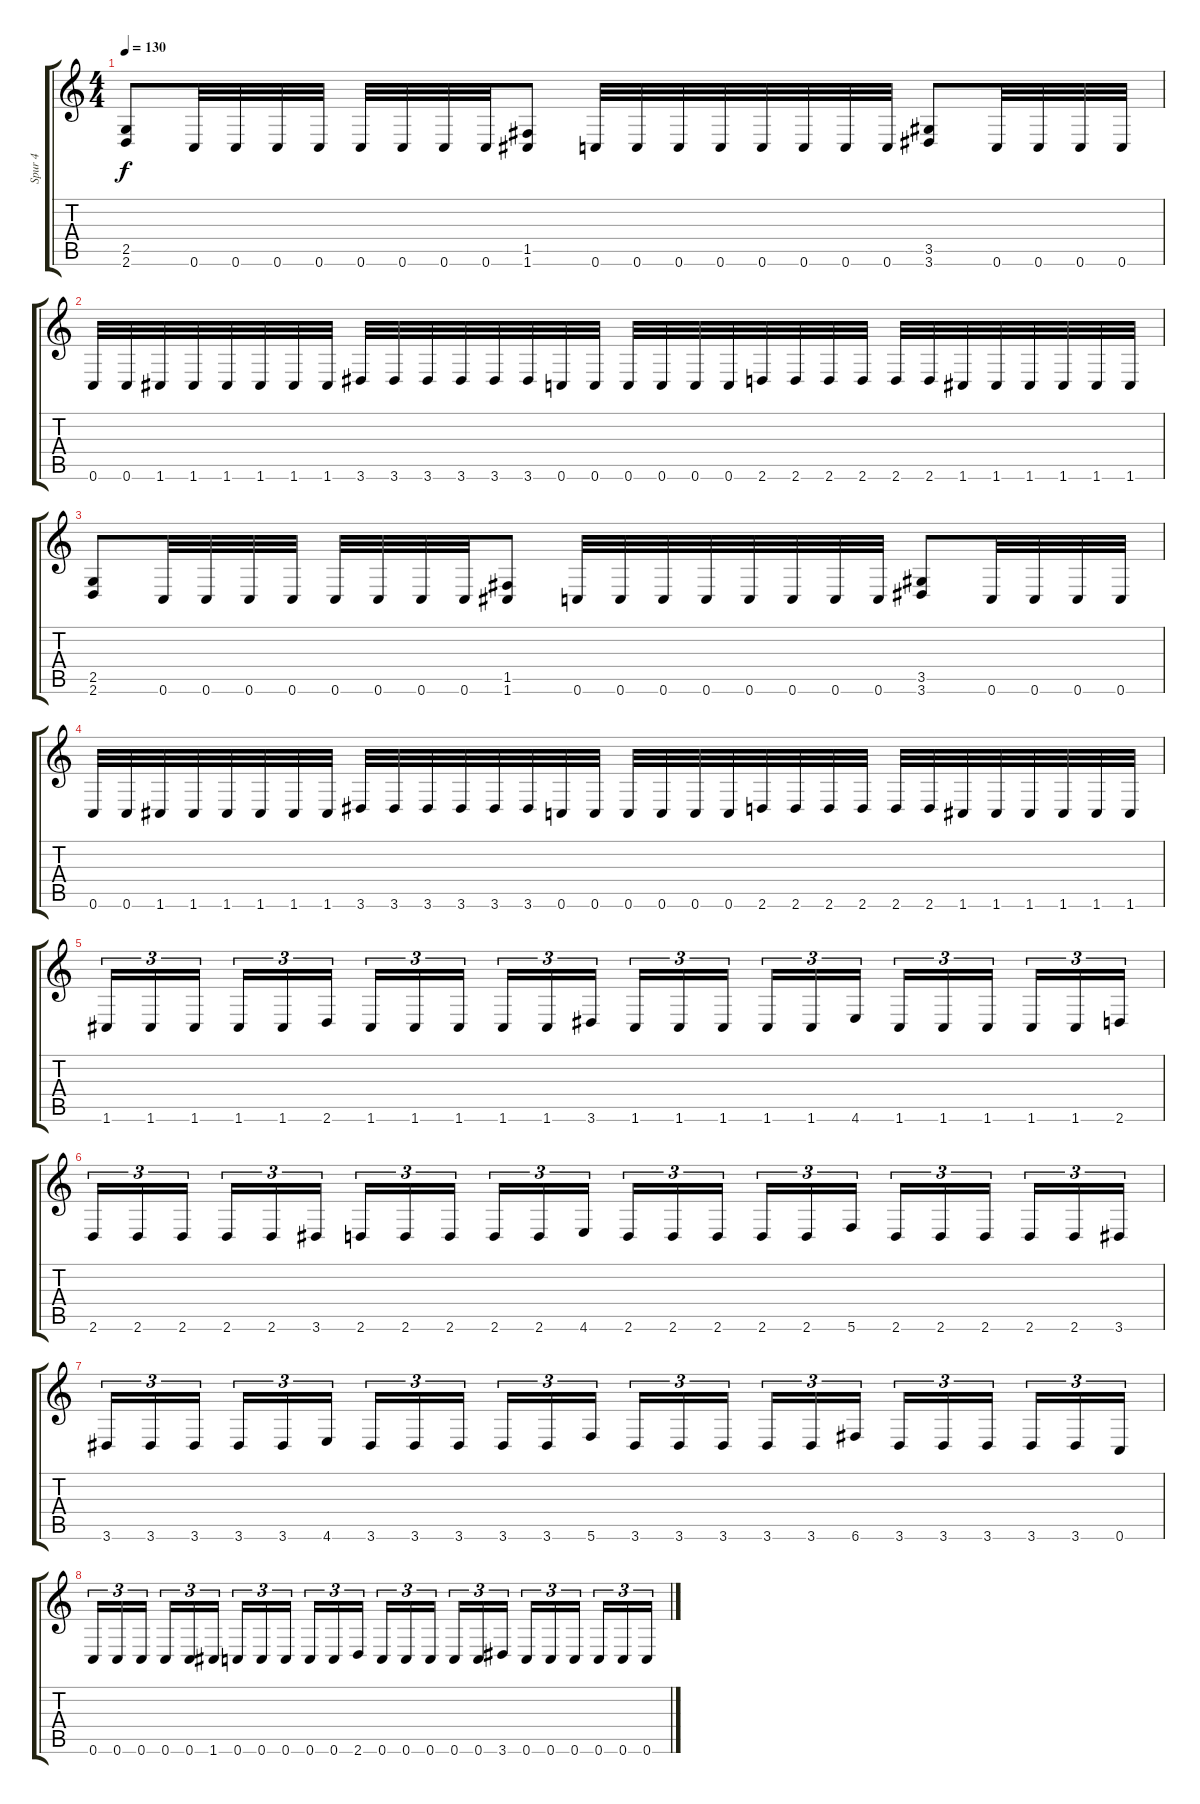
\track ("Spur 4" "Spur 4") {instrument distortionguitar}
\staff {score tabs}
\tuning (C4 G3 Eb3 Bb2 F2 C2) {hide}
\ts (4 4)
\tempo 130
\clef g2
\ks c
(2.5 2.6).8{dy f instrument distortionguitar} 0.6.32 0.6.32 0.6.32 0.6.32 0.6.32 0.6.32 0.6.32 0.6.32 (1.5 1.6).8 0.6.32 0.6.32 0.6.32 0.6.32 0.6.32 0.6.32 0.6.32 0.6.32 (3.5 3.6).8 0.6.32 0.6.32 0.6.32 0.6.32 |
0.6.32 0.6.32 1.6.32 1.6.32 1.6.32 1.6.32 1.6.32 1.6.32 3.6.32 3.6.32 3.6.32 3.6.32 3.6.32 3.6.32 0.6.32 0.6.32 0.6.32 0.6.32 0.6.32 0.6.32 2.6.32 2.6.32 2.6.32 2.6.32 2.6.32 2.6.32 1.6.32 1.6.32 1.6.32 1.6.32 1.6.32 1.6.32 |
(2.5 2.6).8 0.6.32 0.6.32 0.6.32 0.6.32 0.6.32 0.6.32 0.6.32 0.6.32 (1.5 1.6).8 0.6.32 0.6.32 0.6.32 0.6.32 0.6.32 0.6.32 0.6.32 0.6.32 (3.5 3.6).8 0.6.32 0.6.32 0.6.32 0.6.32 |
0.6.32 0.6.32 1.6.32 1.6.32 1.6.32 1.6.32 1.6.32 1.6.32 3.6.32 3.6.32 3.6.32 3.6.32 3.6.32 3.6.32 0.6.32 0.6.32 0.6.32 0.6.32 0.6.32 0.6.32 2.6.32 2.6.32 2.6.32 2.6.32 2.6.32 2.6.32 1.6.32 1.6.32 1.6.32 1.6.32 1.6.32 1.6.32 |
1.6.16{tu (3 2)} 1.6.16{tu (3 2)} 1.6.16{tu (3 2)} 1.6.16{tu (3 2)} 1.6.16{tu (3 2)} 2.6.16{tu (3 2)} 1.6.16{tu (3 2)} 1.6.16{tu (3 2)} 1.6.16{tu (3 2)} 1.6.16{tu (3 2)} 1.6.16{tu (3 2)} 3.6.16{tu (3 2)} 1.6.16{tu (3 2)} 1.6.16{tu (3 2)} 1.6.16{tu (3 2)} 1.6.16{tu (3 2)} 1.6.16{tu (3 2)} 4.6.16{tu (3 2)} 1.6.16{tu (3 2)} 1.6.16{tu (3 2)} 1.6.16{tu (3 2)} 1.6.16{tu (3 2)} 1.6.16{tu (3 2)} 2.6.16{tu (3 2)} |
2.6.16{tu (3 2)} 2.6.16{tu (3 2)} 2.6.16{tu (3 2)} 2.6.16{tu (3 2)} 2.6.16{tu (3 2)} 3.6.16{tu (3 2)} 2.6.16{tu (3 2)} 2.6.16{tu (3 2)} 2.6.16{tu (3 2)} 2.6.16{tu (3 2)} 2.6.16{tu (3 2)} 4.6.16{tu (3 2)} 2.6.16{tu (3 2)} 2.6.16{tu (3 2)} 2.6.16{tu (3 2)} 2.6.16{tu (3 2)} 2.6.16{tu (3 2)} 5.6.16{tu (3 2)} 2.6.16{tu (3 2)} 2.6.16{tu (3 2)} 2.6.16{tu (3 2)} 2.6.16{tu (3 2)} 2.6.16{tu (3 2)} 3.6.16{tu (3 2)} |
3.6.16{tu (3 2)} 3.6.16{tu (3 2)} 3.6.16{tu (3 2)} 3.6.16{tu (3 2)} 3.6.16{tu (3 2)} 4.6.16{tu (3 2)} 3.6.16{tu (3 2)} 3.6.16{tu (3 2)} 3.6.16{tu (3 2)} 3.6.16{tu (3 2)} 3.6.16{tu (3 2)} 5.6.16{tu (3 2)} 3.6.16{tu (3 2)} 3.6.16{tu (3 2)} 3.6.16{tu (3 2)} 3.6.16{tu (3 2)} 3.6.16{tu (3 2)} 6.6.16{tu (3 2)} 3.6.16{tu (3 2)} 3.6.16{tu (3 2)} 3.6.16{tu (3 2)} 3.6.16{tu (3 2)} 3.6.16{tu (3 2)} 0.6.16{tu (3 2)} |
0.6.16{tu (3 2)} 0.6.16{tu (3 2)} 0.6.16{tu (3 2)} 0.6.16{tu (3 2)} 0.6.16{tu (3 2)} 1.6.16{tu (3 2)} 0.6.16{tu (3 2)} 0.6.16{tu (3 2)} 0.6.16{tu (3 2)} 0.6.16{tu (3 2)} 0.6.16{tu (3 2)} 2.6.16{tu (3 2)} 0.6.16{tu (3 2)} 0.6.16{tu (3 2)} 0.6.16{tu (3 2)} 0.6.16{tu (3 2)} 0.6.16{tu (3 2)} 3.6.16{tu (3 2)} 0.6.16{tu (3 2)} 0.6.16{tu (3 2)} 0.6.16{tu (3 2)} 0.6.16{tu (3 2)} 0.6.16{tu (3 2)} 0.6.16{tu (3 2)}
